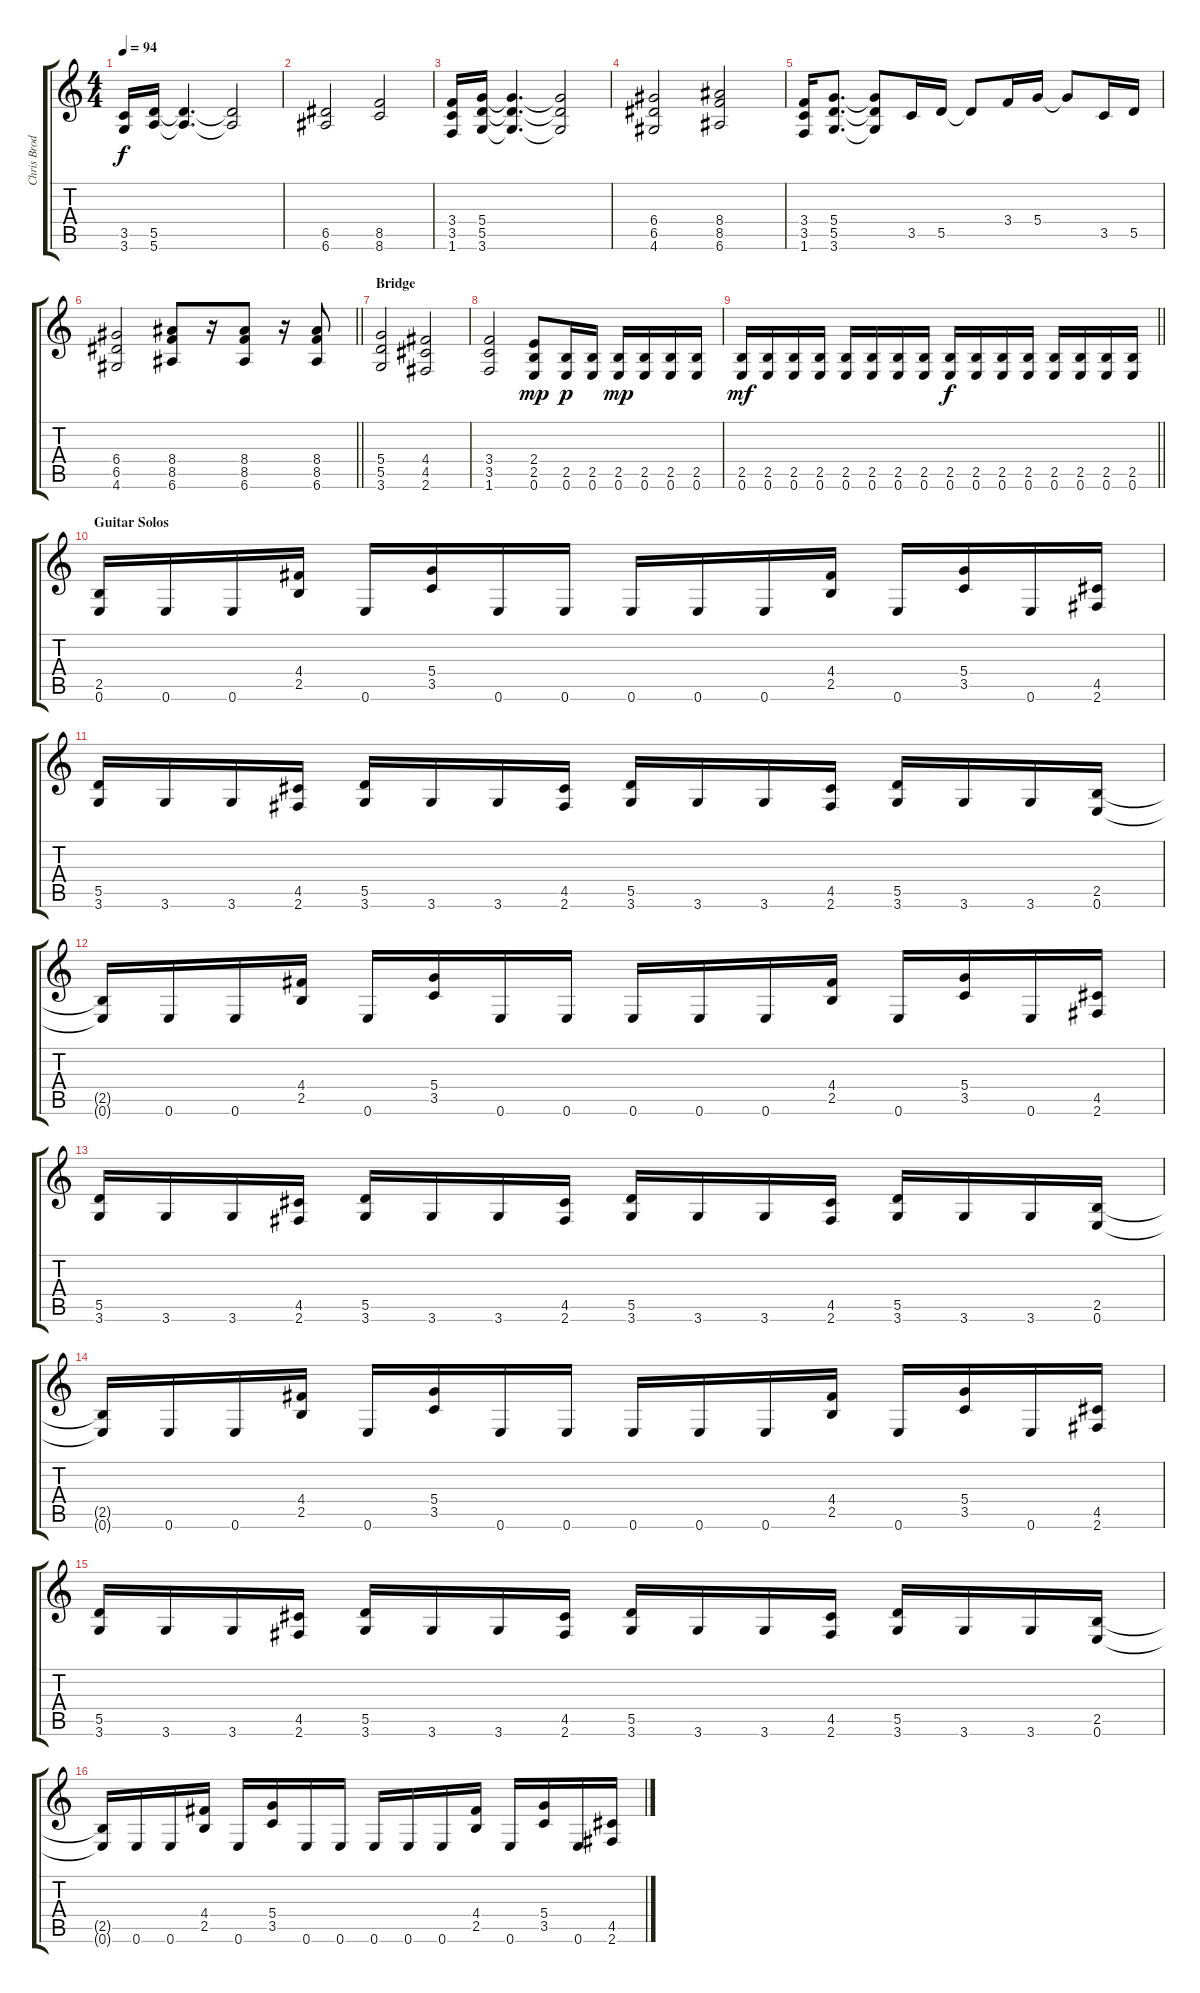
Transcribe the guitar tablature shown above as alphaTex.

\track ("Chris Broderick" "Chris Brod") {instrument distortionguitar}
\staff {score tabs}
\tuning (E4 B3 G3 D3 A2 E2) {hide}
\ts (4 4)
\tempo 94
\clef g2
\ks c
(3.5 3.6).16{dy f} (5.5 5.6).16 (5.5{t} 5.6{t}).4{d} (5.5{t} 5.6{t}).2 |
(6.5 6.6).2 (8.5 8.6).2 |
(3.4 3.5 1.6).16 (5.4 5.5 3.6).16 (5.4{t} 5.5{t} 3.6{t}).4{d} (5.4{t} 5.5{t} 3.6{t}).2 |
(6.4 6.5 4.6).2 (8.4 8.5 6.6).2 |
(3.4 3.5 1.6).16 (5.4 5.5 3.6).8{d} (5.4{t} 5.5{t} 3.6{t}).8 3.5.16 5.5.16 5.5{t}.8 3.4.16 5.4.16 5.4{t}.8 3.5.16 5.5.16 |
\barLineRight lightlight
(6.4 6.5 4.6).2 (8.4 8.5 6.6).8 r.16 (8.4 8.5 6.6).8 r.16 (8.4 8.5 6.6).8 |
\section ("" "Bridge")
(5.4 5.5 3.6).2 (4.4 4.5 2.6).2 |
(3.4 3.5 1.6).2 (2.4 2.5 0.6).8{dy mp} (2.5 0.6).16{dy p} (2.5 0.6).16 (2.5 0.6).16{dy mp} (2.5 0.6).16 (2.5 0.6).16 (2.5 0.6).16 |
\barLineRight lightlight
(2.5 0.6).16{dy mf} (2.5 0.6).16 (2.5 0.6).16 (2.5 0.6).16 (2.5 0.6).16 (2.5 0.6).16 (2.5 0.6).16 (2.5 0.6).16 (2.5 0.6).16{dy f} (2.5 0.6).16 (2.5 0.6).16 (2.5 0.6).16 (2.5 0.6).16 (2.5 0.6).16 (2.5 0.6).16 (2.5 0.6).16 |
\section ("" "Guitar Solos")
(2.5 0.6).16 0.6.16 0.6.16 (4.4 2.5).16 0.6.16 (5.4 3.5).16 0.6.16 0.6.16 0.6.16 0.6.16 0.6.16 (4.4 2.5).16 0.6.16 (5.4 3.5).16 0.6.16 (4.5 2.6).16 |
(5.5 3.6).16 3.6.16 3.6.16 (4.5 2.6).16 (5.5 3.6).16 3.6.16 3.6.16 (4.5 2.6).16 (5.5 3.6).16 3.6.16 3.6.16 (4.5 2.6).16 (5.5 3.6).16 3.6.16 3.6.16 (2.5 0.6).16 |
(2.5{t} 0.6{t}).16 0.6.16 0.6.16 (4.4 2.5).16 0.6.16 (5.4 3.5).16 0.6.16 0.6.16 0.6.16 0.6.16 0.6.16 (4.4 2.5).16 0.6.16 (5.4 3.5).16 0.6.16 (4.5 2.6).16 |
(5.5 3.6).16 3.6.16 3.6.16 (4.5 2.6).16 (5.5 3.6).16 3.6.16 3.6.16 (4.5 2.6).16 (5.5 3.6).16 3.6.16 3.6.16 (4.5 2.6).16 (5.5 3.6).16 3.6.16 3.6.16 (2.5 0.6).16 |
(2.5{t} 0.6{t}).16 0.6.16 0.6.16 (4.4 2.5).16 0.6.16 (5.4 3.5).16 0.6.16 0.6.16 0.6.16 0.6.16 0.6.16 (4.4 2.5).16 0.6.16 (5.4 3.5).16 0.6.16 (4.5 2.6).16 |
(5.5 3.6).16 3.6.16 3.6.16 (4.5 2.6).16 (5.5 3.6).16 3.6.16 3.6.16 (4.5 2.6).16 (5.5 3.6).16 3.6.16 3.6.16 (4.5 2.6).16 (5.5 3.6).16 3.6.16 3.6.16 (2.5 0.6).16 |
(2.5{t} 0.6{t}).16 0.6.16 0.6.16 (4.4 2.5).16 0.6.16 (5.4 3.5).16 0.6.16 0.6.16 0.6.16 0.6.16 0.6.16 (4.4 2.5).16 0.6.16 (5.4 3.5).16 0.6.16 (4.5 2.6).16
